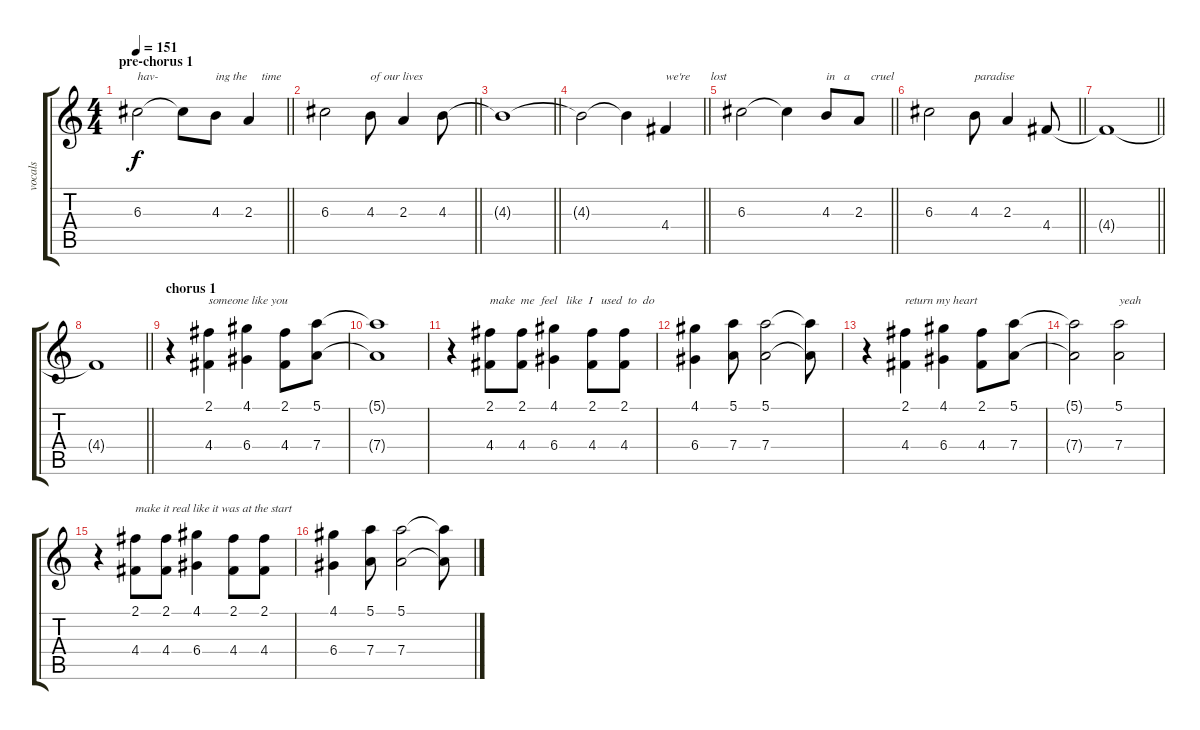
\track ("vocals" "vocals") {instrument electricguitarjazz}
\staff {score tabs}
\tuning (E4 B3 G3 D3 A2 E2) {hide}
\ts (4 4)
\section ("" "pre-chorus 1")
\tempo 151
\clef g2
\barLineRight lightlight
\ks c
6.3.2{txt "hav-" dy f} 6.3{t}.8 4.3.8{txt "ing the     time"} 2.3.4 |
\barLineRight lightlight
6.3.2 4.3.8{txt "of our lives"} 2.3.4 4.3.8 |
\barLineRight lightlight
4.3{t}.1 |
\barLineRight lightlight
4.3{t}.2 4.3{t}.4 4.4.4{txt "we're       lost"} |
\barLineRight lightlight
6.3.2 6.3{t}.4 4.3.8{txt "in   a       cruel "} 2.3.8 |
\barLineRight lightlight
6.3.2 4.3.8{txt "paradise "} 2.3.4 4.4.8 |
\barLineRight lightlight
4.4{t}.1 |
\barLineRight lightlight
4.4{t}.1 |
\section ("" "chorus 1")
r.4 (2.1 4.4).4{txt "someone like you"} (4.1 6.4).4 (2.1 4.4).8 (5.1 7.4).8 |
(5.1{t} 7.4{t}).1 |
r.4 (2.1 4.4).8{txt "make  me  feel   like  I   used  to  do"} (2.1 4.4).8 (4.1 6.4).4 (2.1 4.4).8 (2.1 4.4).8 |
(4.1 6.4).4 (5.1 7.4).8 (5.1 7.4).2 (5.1{t} 7.4{t}).8 |
r.4 (2.1 4.4).4{txt "return my heart  "} (4.1 6.4).4 (2.1 4.4).8 (5.1 7.4).8 |
(5.1{t} 7.4{t}).2 (5.1 7.4).2{txt "yeah"} |
r.4 (2.1 4.4).8{txt "make it real like it was at the start"} (2.1 4.4).8 (4.1 6.4).4 (2.1 4.4).8 (2.1 4.4).8 |
(4.1 6.4).4 (5.1 7.4).8 (5.1 7.4).2 (5.1{t} 7.4{t}).8
